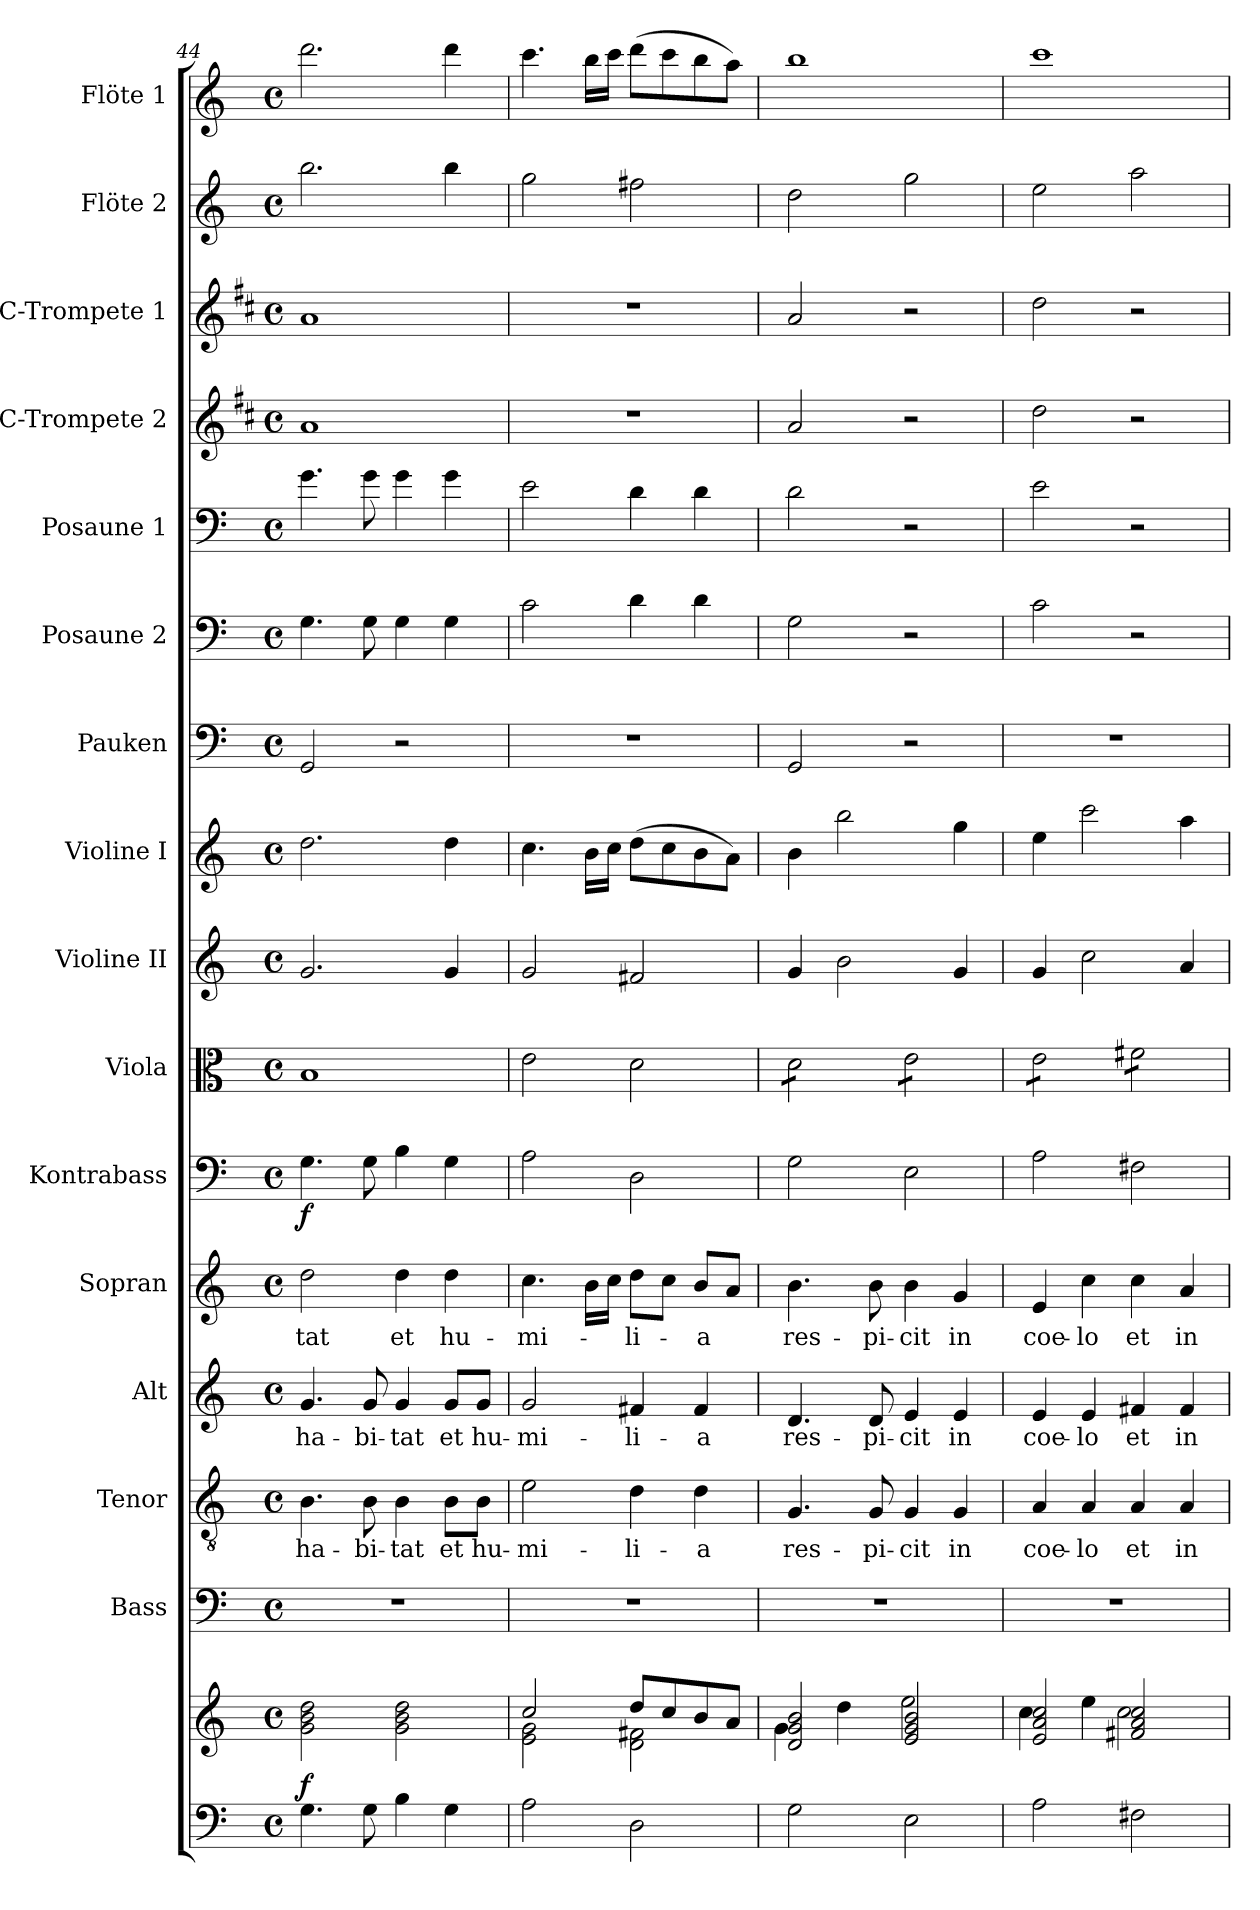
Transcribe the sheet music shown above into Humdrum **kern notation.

**kern	**kern	**dynam	**kern	**kern	**text	**kern	**text	**kern	**text	**kern	**dynam	**kern	**kern	**kern	**kern	**kern	**kern	**kern	**kern	**kern	**kern
*part16	*part16	*part16	*part15	*part14	*part14	*part13	*part13	*part12	*part12	*part11	*part11	*part10	*part9	*part8	*part7	*part6	*part5	*part4	*part3	*part2	*part1
*staff17	*staff16	*staff16/17	*staff15	*staff14	*staff14	*staff13	*staff13	*staff12	*staff12	*staff11	*staff11	*staff10	*staff9	*staff8	*staff7	*staff6	*staff5	*staff4	*staff3	*staff2	*staff1
*	*	*	*I"Bass	*I"Tenor	*	*I"Alt	*	*I"Sopran	*	*I"Kontrabass	*	*I"Viola	*I"Violine II	*I"Violine I	*I"Pauken	*I"Posaune 2	*I"Posaune 1	*I"C-Trompete 2	*I"C-Trompete 1	*I"Flöte 2	*I"Flöte 1
*	*	*	*I'B.	*I'T.	*	*I'A.	*	*I'S.	*	*I'Kb.	*	*I'Vla.	*I'Vl. II	*I'Vl. I	*I'Pk.	*I'Pos. 2	*I'Pos. 1	*I'C Trp. 2	*I'C Trp. 1	*I'Fl. 2	*I'Fl. 1
*clefF4	*clefG2	*	*clefF4	*clefGv2	*	*clefG2	*	*clefG2	*	*clefF4	*	*clefC3	*clefG2	*clefG2	*clefF4	*clefF4	*clefF4	*clefG2	*clefG2	*clefG2	*clefG2
*	*	*	*	*	*	*	*	*	*	*ITrd7c12	*	*	*	*	*	*	*	*ITrd1c2	*ITrd1c2	*	*
*k[]	*k[]	*	*k[]	*k[]	*	*k[]	*	*k[]	*	*k[]	*	*k[]	*k[]	*k[]	*k[]	*k[]	*k[]	*k[]	*k[]	*k[]	*k[]
*C:	*C:	*	*C:	*C:	*	*C:	*	*C:	*	*C:	*	*C:	*C:	*C:	*C:	*C:	*C:	*C:	*C:	*C:	*C:
*M4/4	*M4/4	*	*M4/4	*M4/4	*	*M4/4	*	*M4/4	*	*M4/4	*	*M4/4	*M4/4	*M4/4	*M4/4	*M4/4	*M4/4	*M4/4	*M4/4	*M4/4	*M4/4
*met(c)	*met(c)	*	*met(c)	*met(c)	*	*met(c)	*	*met(c)	*	*met(c)	*	*met(c)	*met(c)	*met(c)	*met(c)	*met(c)	*met(c)	*met(c)	*met(c)	*met(c)	*met(c)
=44	=44	=44	=44	=44	=44	=44	=44	=44	=44	=44	=44	=44	=44	=44	=44	=44	=44	=44	=44	=44	=44
!	!	!LO:DY:a=2	!	!	!LO:LY:b	!	!LO:LY:b	!	!LO:LY:b	!	!LO:DY:b	!	!	!	!	!	!	!	!	!	!
4.G\	2g\ 2b\ 2dd\	f	1r	4.B\	ha-	4.g/	ha-	2dd\	-tat	4.GG\	f	1B	2.g/	2.dd\	2GG/	4.G\	4.g\	1g	1g	2.bb\	2.ddd\
!	!	!	!	!	!LO:LY:b	!	!LO:LY:b	!	!	!	!	!	!	!	!	!	!	!	!	!	!
8G\	.	.	.	8B\	-bi-	8g/	-bi-	.	.	8GG\	.	.	.	.	.	8G\	8g\	.	.	.	.
!	!	!	!	!	!LO:LY:b	!	!LO:LY:b	!	!LO:LY:b	!	!	!	!	!	!	!	!	!	!	!	!
4B\	2g\ 2b\ 2dd\	.	.	4B\	-tat	4g/	-tat	4dd\	et	4BB\	.	.	.	.	2r	4G\	4g\	.	.	.	.
!	!	!	!	!	!LO:LY:b	!	!LO:LY:b	!	!LO:LY:b	!	!	!	!	!	!	!	!	!	!	!	!
4G\	.	.	.	8B\L	et	8g/L	et	4dd\	hu-	4GG\	.	.	4g/	4dd\	.	4G\	4g\	.	.	4bb\	4ddd\
!	!	!	!	!	!LO:LY:b	!	!LO:LY:b	!	!	!	!	!	!	!	!	!	!	!	!	!	!
.	.	.	.	8B\J	hu-	8g/J	hu-	.	.	.	.	.	.	.	.	.	.	.	.	.	.
=45	=45	=45	=45	=45	=45	=45	=45	=45	=45	=45	=45	=45	=45	=45	=45	=45	=45	=45	=45	=45	=45
*	*^	*	*	*	*	*	*	*	*	*	*	*	*	*	*	*	*	*	*	*	*
!	!	!	!	!	!	!LO:LY:b	!	!LO:LY:b	!	!LO:LY:b	!	!	!	!	!	!	!	!	!	!	!	!
2A\	2cc/	2e\ 2g\	.	1r	2e\	-mi-	2g/	-mi-	4.cc\	-mi-	2AA\	.	2e\	2g/	4.cc\	1r	2c\	2e\	1r	1r	2gg\	4.ccc\
.	.	.	.	.	.	.	.	.	16b\LL	.	.	.	.	.	16b\LL	.	.	.	.	.	.	16bb\LL
.	.	.	.	.	.	.	.	.	16cc\JJ	.	.	.	.	.	16cc\JJ	.	.	.	.	.	.	16ccc\JJ
!	!	!	!	!	!	!LO:LY:b	!	!LO:LY:b	!	!LO:LY:b	!	!	!	!	!	!	!	!	!	!	!	!
2D\	8dd/L	2d\ 2f#X\	.	.	4d\	-li-	4f#X/	-li-	8dd\L	-li-	2DD\	.	2d\	2f#X/	(>8dd\L	.	4d\	4d\	.	.	2ff#X\	(>8ddd\L
.	8cc/	.	.	.	.	.	.	.	8cc\J	.	.	.	.	.	8cc\	.	.	.	.	.	.	8ccc\
!	!	!	!	!	!	!LO:LY:b	!	!LO:LY:b	!	!LO:LY:b	!	!	!	!	!	!	!	!	!	!	!	!
.	8b/	.	.	.	4d\	-a	4f#/	-a	8b/L	-a	.	.	.	.	8b\	.	4d\	4d\	.	.	.	8bb\
.	8a/J	.	.	.	.	.	.	.	8a/J	.	.	.	.	.	8a\J)	.	.	.	.	.	.	8aa\J)
=46	=46	=46	=46	=46	=46	=46	=46	=46	=46	=46	=46	=46	=46	=46	=46	=46	=46	=46	=46	=46	=46	=46
!	!	!	!	!	!	!LO:LY:b	!	!LO:LY:b	!	!LO:LY:b	!	!	!	!	!	!	!	!	!	!	!	!
*	*	*	*	*	*	*	*	*	*	*	*	*	*tremolo	*	*	*	*	*	*	*	*	*
2G\	2d/ 2g/ 2b/	4g\	.	1r	4.G/	res-	4.d/	res-	4.b\	res-	2GG\	.	8d\L	4g/	4b\	2GG/	2G\	2d\	2g/	2g/	2dd\	1bb
.	.	.	.	.	.	.	.	.	.	.	.	.	8d\	.	.	.	.	.	.	.	.	.
.	.	4dd\	.	.	.	.	.	.	.	.	.	.	8d\	2b\	2bb\	.	.	.	.	.	.	.
!	!	!	!	!	!	!LO:LY:b	!	!LO:LY:b	!	!LO:LY:b	!	!	!	!	!	!	!	!	!	!	!	!
.	.	.	.	.	8G/	-pi-	8d/	-pi-	8b\	-pi-	.	.	8d\J	.	.	.	.	.	.	.	.	.
!	!	!	!	!	!	!LO:LY:b	!	!LO:LY:b	!	!LO:LY:b	!	!	!	!	!	!	!	!	!	!	!	!
2E\	2e/ 2g/ 2b/	2ee\	.	.	4G/	-cit	4e/	-cit	4b\	-cit	2EE\	.	8e\L	.	.	2r	2r	2r	2r	2r	2gg\	.
.	.	.	.	.	.	.	.	.	.	.	.	.	8e\	.	.	.	.	.	.	.	.	.
!	!	!	!	!	!	!LO:LY:b	!	!LO:LY:b	!	!LO:LY:b	!	!	!	!	!	!	!	!	!	!	!	!
.	.	.	.	.	4G/	in	4e/	in	4g/	in	.	.	8e\	4g/	4gg\	.	.	.	.	.	.	.
.	.	.	.	.	.	.	.	.	.	.	.	.	8e\J	.	.	.	.	.	.	.	.	.
=47	=47	=47	=47	=47	=47	=47	=47	=47	=47	=47	=47	=47	=47	=47	=47	=47	=47	=47	=47	=47	=47	=47
!	!	!	!	!	!	!LO:LY:b	!	!LO:LY:b	!	!LO:LY:b	!	!	!	!	!	!	!	!	!	!	!	!
2A\	2e/ 2a/ 2cc/	4cc\	.	1r	4A/	coe-	4e/	coe-	4e/	coe-	2AA\	.	8e\L	4g/	4ee\	1r	2c\	2e\	2cc\	2cc\	2ee\	1ccc
.	.	.	.	.	.	.	.	.	.	.	.	.	8e\	.	.	.	.	.	.	.	.	.
!	!	!	!	!	!	!LO:LY:b	!	!LO:LY:b	!	!LO:LY:b	!	!	!	!	!	!	!	!	!	!	!	!
.	.	4ee\	.	.	4A/	-lo	4e/	-lo	4cc\	-lo	.	.	8e\	2cc\	2ccc\	.	.	.	.	.	.	.
.	.	.	.	.	.	.	.	.	.	.	.	.	8e\J	.	.	.	.	.	.	.	.	.
!	!	!	!	!	!	!LO:LY:b	!	!LO:LY:b	!	!LO:LY:b	!	!	!	!	!	!	!	!	!	!	!	!
2F#X\	2f#X/ 2a/ 2cc/	2cc\	.	.	4A/	et	4f#X/	et	4cc\	et	2FF#X\	.	8f#X\L	.	.	.	2r	2r	2r	2r	2aa\	.
.	.	.	.	.	.	.	.	.	.	.	.	.	8f#X\	.	.	.	.	.	.	.	.	.
!	!	!	!	!	!	!LO:LY:b	!	!LO:LY:b	!	!LO:LY:b	!	!	!	!	!	!	!	!	!	!	!	!
.	.	.	.	.	4A/	in	4f#/	in	4a/	in	.	.	8f#X\	4a/	4aa\	.	.	.	.	.	.	.
.	.	.	.	.	.	.	.	.	.	.	.	.	8f#X\J	.	.	.	.	.	.	.	.	.
*	*	*	*	*	*	*	*	*	*	*	*	*	*Xtremolo	*	*	*	*	*	*	*	*	*
*	*v	*v	*	*	*	*	*	*	*	*	*	*	*	*	*	*	*	*	*	*	*	*
=	=	=	=	=	=	=	=	=	=	=	=	=	=	=	=	=	=	=	=	=	=
*-	*-	*-	*-	*-	*-	*-	*-	*-	*-	*-	*-	*-	*-	*-	*-	*-	*-	*-	*-	*-	*-
